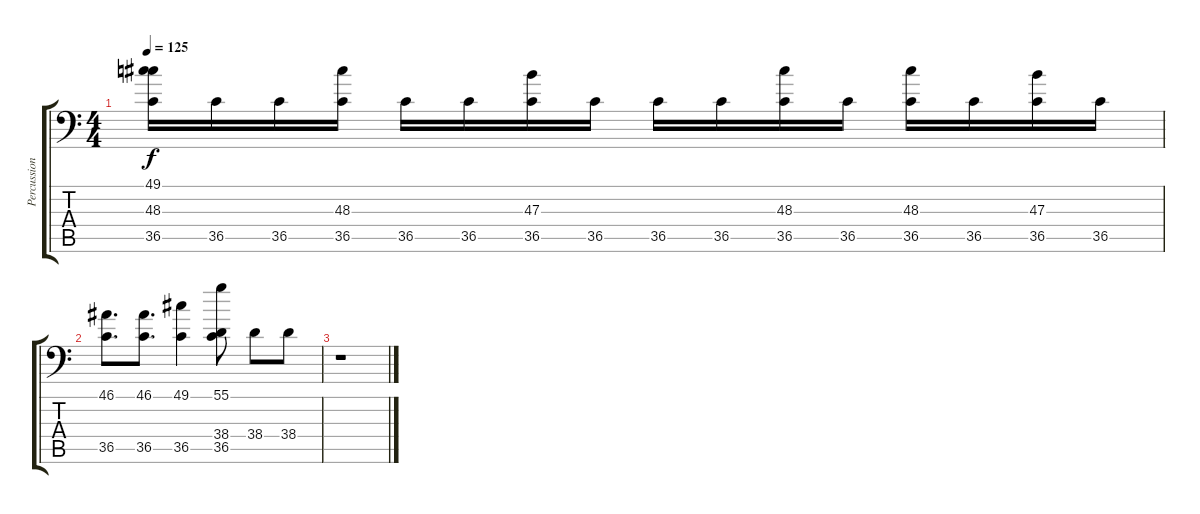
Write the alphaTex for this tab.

\track ("Percussions" "Percussion") {instrument acousticgrandpiano}
\staff {score tabs}
\tuning (C-1 C-1 C-1 C-1 C-1 C-1) {hide}
\ts (4 4)
\tempo 125
\clef f4
\ks c
(49.1 48.3 36.5).16{dy f} 36.5.16 36.5.16 (48.3 36.5).16 36.5.16 36.5.16 (47.3 36.5).16 36.5.16 36.5.16 36.5.16 (48.3 36.5).16 36.5.16 (48.3 36.5).16 36.5.16 (47.3 36.5).16 36.5.16 |
(46.1 36.5).8{d} (46.1 36.5).8{d} (49.1 36.5).4 (55.1 38.4 36.5).8 38.4.8 38.4.8 |
r.1
